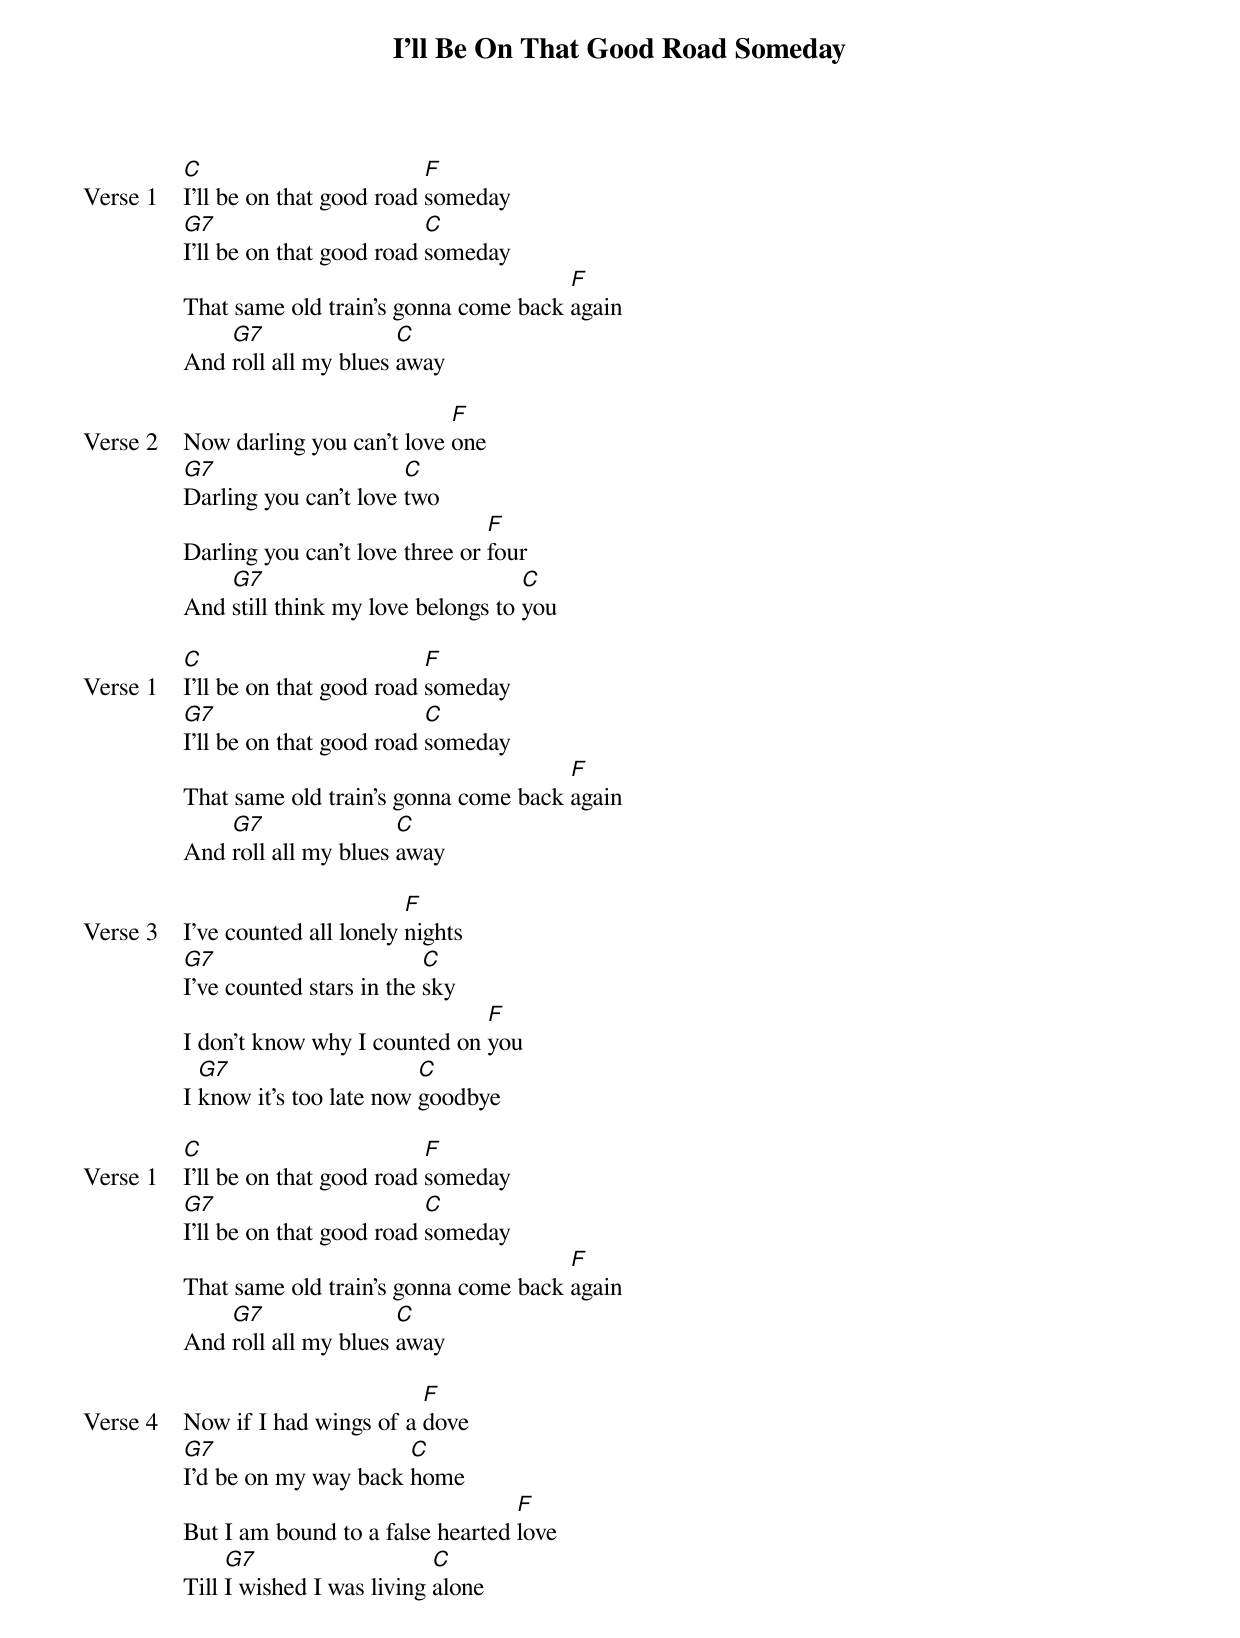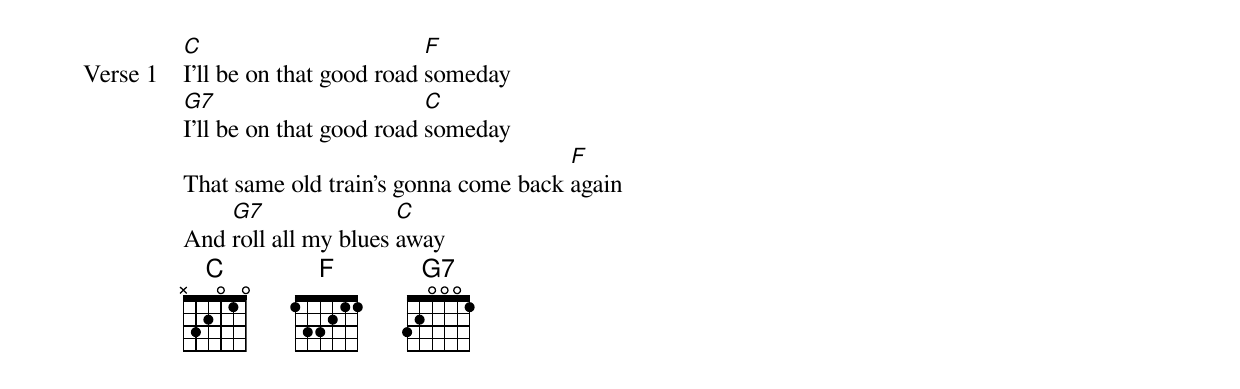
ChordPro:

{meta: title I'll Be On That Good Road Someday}
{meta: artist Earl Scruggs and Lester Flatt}
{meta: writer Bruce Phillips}

{start_of_verse: Verse 1}
[C]I'll be on that good road [F]someday
[G7]I'll be on that good road [C]someday
That same old train's gonna come back [F]again
And [G7]roll all my blues [C]away
{end_of_verse}

{start_of_verse: Verse 2}
Now darling you can't love [F]one
[G7]Darling you can't love [C]two
Darling you can't love three or [F]four
And [G7]still think my love belongs to [C]you
{end_of_verse}

{start_of_verse: Verse 1}
[C]I'll be on that good road [F]someday
[G7]I'll be on that good road [C]someday
That same old train's gonna come back [F]again
And [G7]roll all my blues [C]away
{end_of_verse}

{start_of_verse: Verse 3}
I've counted all lonely [F]nights
[G7]I've counted stars in the [C]sky
I don't know why I counted on [F]you
I [G7]know it's too late now [C]goodbye
{end_of_verse}

{start_of_verse: Verse 1}
[C]I'll be on that good road [F]someday
[G7]I'll be on that good road [C]someday
That same old train's gonna come back [F]again
And [G7]roll all my blues [C]away
{end_of_verse}

{start_of_verse: Verse 4}
Now if I had wings of a [F]dove
[G7]I'd be on my way back [C]home
But I am bound to a false hearted [F]love
Till [G7]I wished I was living [C]alone
{end_of_verse}

{start_of_verse: Verse 1}
[C]I'll be on that good road [F]someday
[G7]I'll be on that good road [C]someday
That same old train's gonna come back [F]again
And [G7]roll all my blues [C]away
{end_of_verse}
